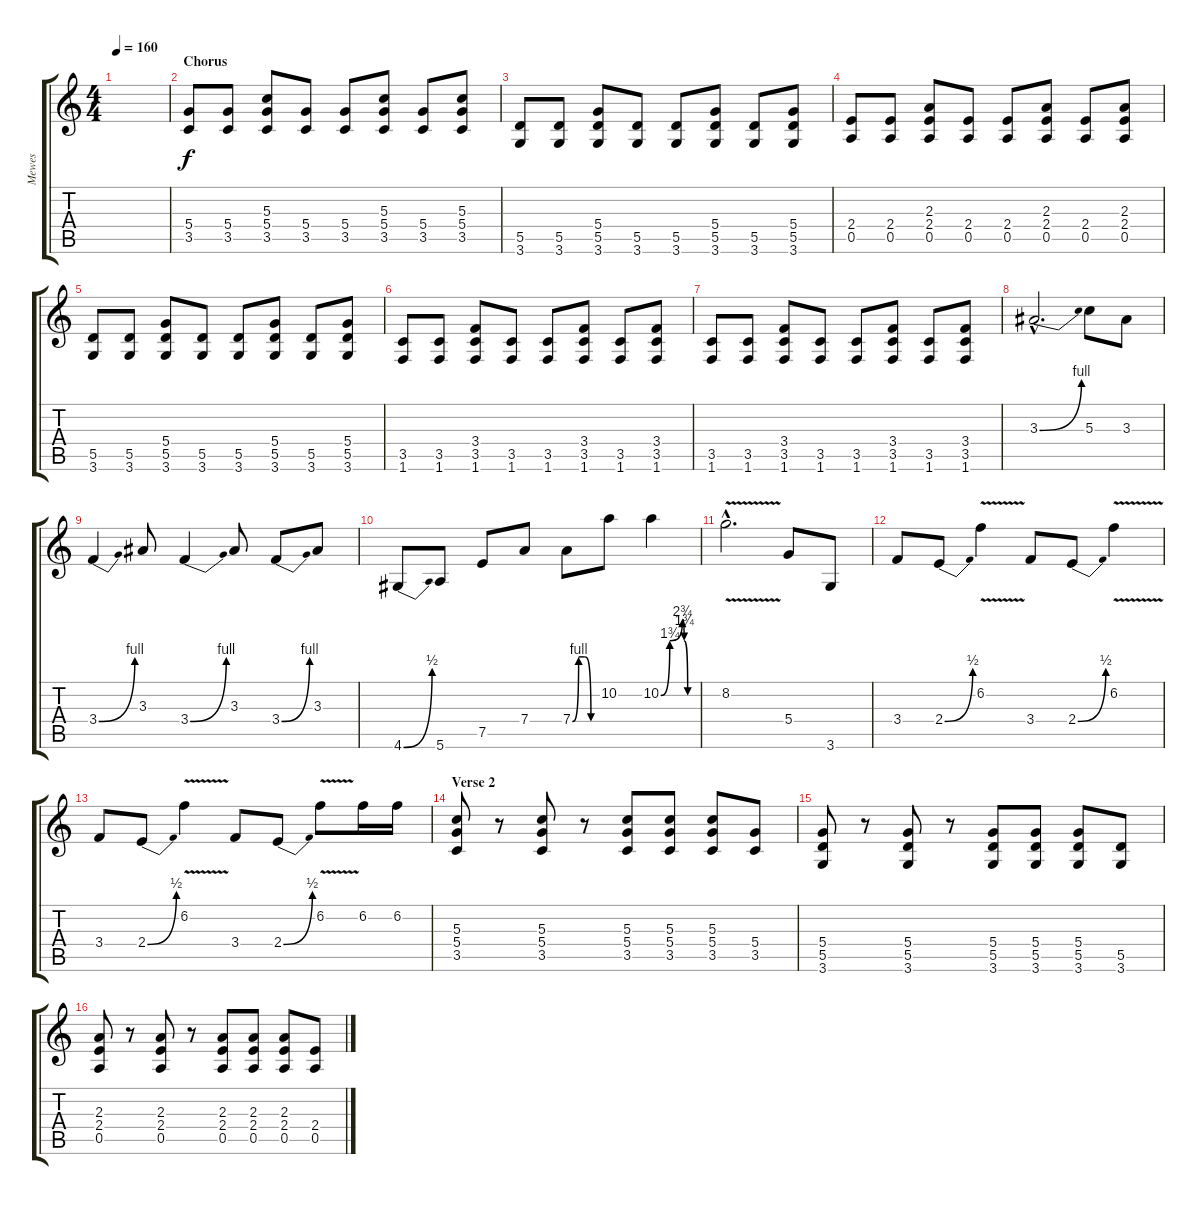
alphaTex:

\track ("Mewes" "Mewes") {instrument overdrivenguitar}
\staff {score tabs}
\tuning (E4 B3 G3 D3 A2 E2) {hide}
\ts (4 4)
\tempo 160
\clef g2
\ks c
|
\section ("" "Chorus")
(5.4 3.5).8 (5.4 3.5).8 (5.3 5.4 3.5).8 (5.4 3.5).8 (5.4 3.5).8 (5.3 5.4 3.5).8 (5.4 3.5).8 (5.3 5.4 3.5).8 |
(5.5 3.6).8 (5.5 3.6).8 (5.4 5.5 3.6).8 (5.5 3.6).8 (5.5 3.6).8 (5.4 5.5 3.6).8 (5.5 3.6).8 (5.4 5.5 3.6).8 |
(2.4 0.5).8 (2.4 0.5).8 (2.3 2.4 0.5).8 (2.4 0.5).8 (2.4 0.5).8 (2.3 2.4 0.5).8 (2.4 0.5).8 (2.3 2.4 0.5).8 |
(5.5 3.6).8 (5.5 3.6).8 (5.4 5.5 3.6).8 (5.5 3.6).8 (5.5 3.6).8 (5.4 5.5 3.6).8 (5.5 3.6).8 (5.4 5.5 3.6).8 |
(3.5 1.6).8 (3.5 1.6).8 (3.4 3.5 1.6).8 (3.5 1.6).8 (3.5 1.6).8 (3.4 3.5 1.6).8 (3.5 1.6).8 (3.4 3.5 1.6).8 |
(3.5 1.6).8 (3.5 1.6).8 (3.4 3.5 1.6).8 (3.5 1.6).8 (3.5 1.6).8 (3.4 3.5 1.6).8 (3.5 1.6).8 (3.4 3.5 1.6).8 |
3.3{be (bend 0 0 60 4) hac}.2{d volume 16} 5.3.8 3.3.8 |
3.4{be (bend 0 0 60 4)}.4 3.3.8 3.4{be (bend 0 0 60 4)}.4 3.3.8 3.4{be (bend 0 0 60 4)}.8 3.3.8 |
4.6{be (bend 0 0 60 2)}.8 5.6.8 7.5.8 7.4.8 7.4{be (custom 0 0 15 4 30 4 45 0 60 0)}.8 10.2.8 10.2{be (custom 0 0 15 7 36 11 39 7 45 0 60 0)}.4 |
8.2{v hac}.2{d} 5.4.8 3.6.8 |
3.4.8 2.4{be (bend 0 0 60 2)}.8 6.2{v}.4 3.4.8 2.4{be (bend 0 0 60 2)}.8 6.2{v}.4 |
3.4.8 2.4{be (bend 0 0 60 2)}.8 6.2{v}.4 3.4.8 2.4{be (bend 0 0 60 2)}.8 6.2{v}.8 6.2.16 6.2.16 |
\section ("" "Verse 2")
(5.3 5.4 3.5).8{volume 10} r.8 (5.3 5.4 3.5).8 r.8 (5.3 5.4 3.5).8 (5.3 5.4 3.5).8 (5.3 5.4 3.5).8 (5.4 3.5).8 |
(5.4 5.5 3.6).8 r.8 (5.4 5.5 3.6).8 r.8 (5.4 5.5 3.6).8 (5.4 5.5 3.6).8 (5.4 5.5 3.6).8 (5.5 3.6).8 |
(2.3 2.4 0.5).8 r.8 (2.3 2.4 0.5).8 r.8 (2.3 2.4 0.5).8 (2.3 2.4 0.5).8 (2.3 2.4 0.5).8 (2.4 0.5).8
